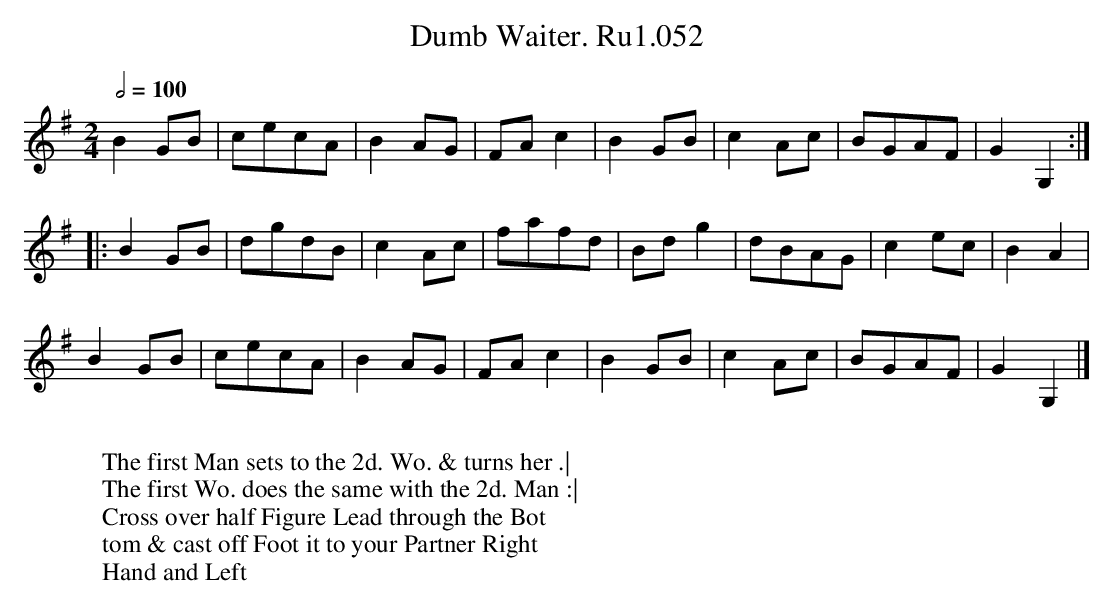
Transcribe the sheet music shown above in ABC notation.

X:1
T:Dumb Waiter. Ru1.052
L:1/8
M:2/4
Q:1/2=100
K:G
B2 GB|cecA|B2AG|FAc2|B2GB|c2Ac|BGAF|G2G,2 :|
|:B2GB|dgdB|c2Ac|fafd|Bd g2|dBAG|c2ec|B2A2|
B2GB|cecA|B2AG|FAc2|B2GB|c2Ac|BGAF|G2G,2 |]
W:
W: The first Man sets to the 2d. Wo. & turns her .|
W: The first Wo. does the same with the 2d. Man :|
W: Cross over half Figure Lead through the Bot
W: tom & cast off Foot it to your Partner Right
W: Hand and Left
